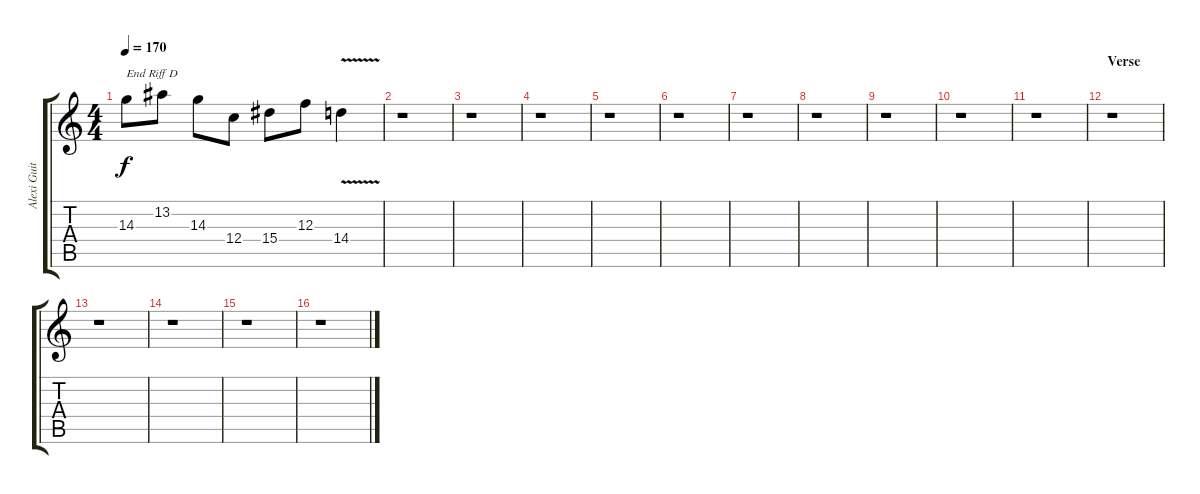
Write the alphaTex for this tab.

\track ("Alexi Guitar Lead 4 / 5" "Alexi Guit") {instrument overdrivenguitar}
\staff {score tabs}
\tuning (D4 A3 F3 C3 G2 C2) {hide}
\ts (4 4)
\tempo 170
\clef g2
\ks c
14.3{t}.8{txt "End Riff D" dy f} 13.2.8 14.3.8 12.4.8 15.4.8 12.3.8 14.4{v}.4 |
r.1 |
r.1 |
r.1 |
r.1 |
r.1 |
r.1 |
r.1 |
r.1 |
r.1 |
r.1 |
\section ("" "Verse")
r.1 |
r.1 |
r.1 |
r.1 |
r.1
